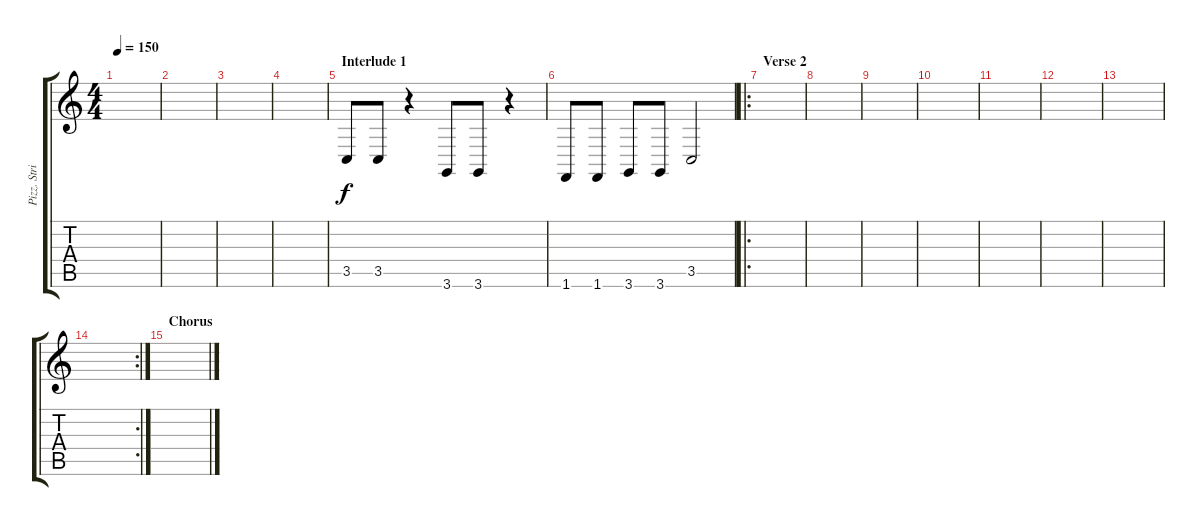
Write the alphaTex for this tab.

\track ("Pizz. Strings" "Pizz. Stri") {instrument pizzicatostrings}
\staff {score tabs}
\tuning (E4 B3 G3 D3 A2 E2) {hide}
\ts (4 4)
\tempo 150
\clef g2
\ks c
|
|
|
|
\section ("" "Interlude 1")
3.5.8 3.5.8 r.4 3.6.8 3.6.8 r.4 |
1.6.8 1.6.8 3.6.8 3.6.8 3.5.2 |
\ro
\section ("" "Verse 2")
|
|
|
|
|
|
|
\rc 2
|
\section ("" "Chorus")
